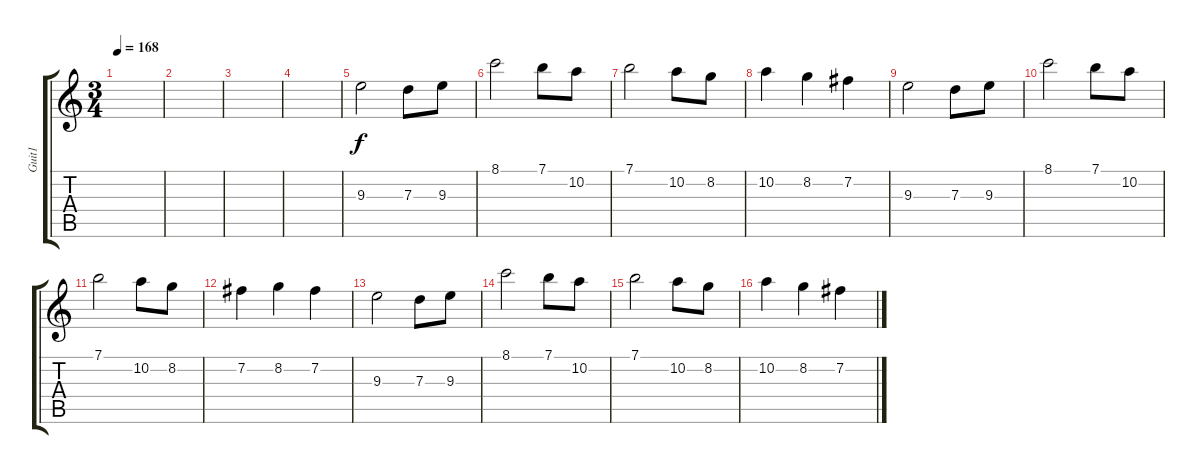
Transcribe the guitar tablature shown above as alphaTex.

\track ("Guit1" "Guit1") {instrument overdrivenguitar}
\staff {score tabs}
\tuning (E4 B3 G3 D3 A2 E2) {hide}
\ts (3 4)
\tempo 168
\clef g2
\ks c
|
|
|
|
9.3.2{volume 14 instrument electricguitarclean} 7.3.8 9.3.8 |
8.1.2 7.1.8 10.2.8 |
7.1.2 10.2.8 8.2.8 |
10.2.4 8.2.4 7.2.4 |
9.3.2 7.3.8 9.3.8 |
8.1.2 7.1.8 10.2.8 |
7.1.2 10.2.8 8.2.8 |
7.2.4 8.2.4 7.2.4 |
9.3.2 7.3.8 9.3.8 |
8.1.2 7.1.8 10.2.8 |
7.1.2 10.2.8 8.2.8 |
10.2.4 8.2.4 7.2.4
